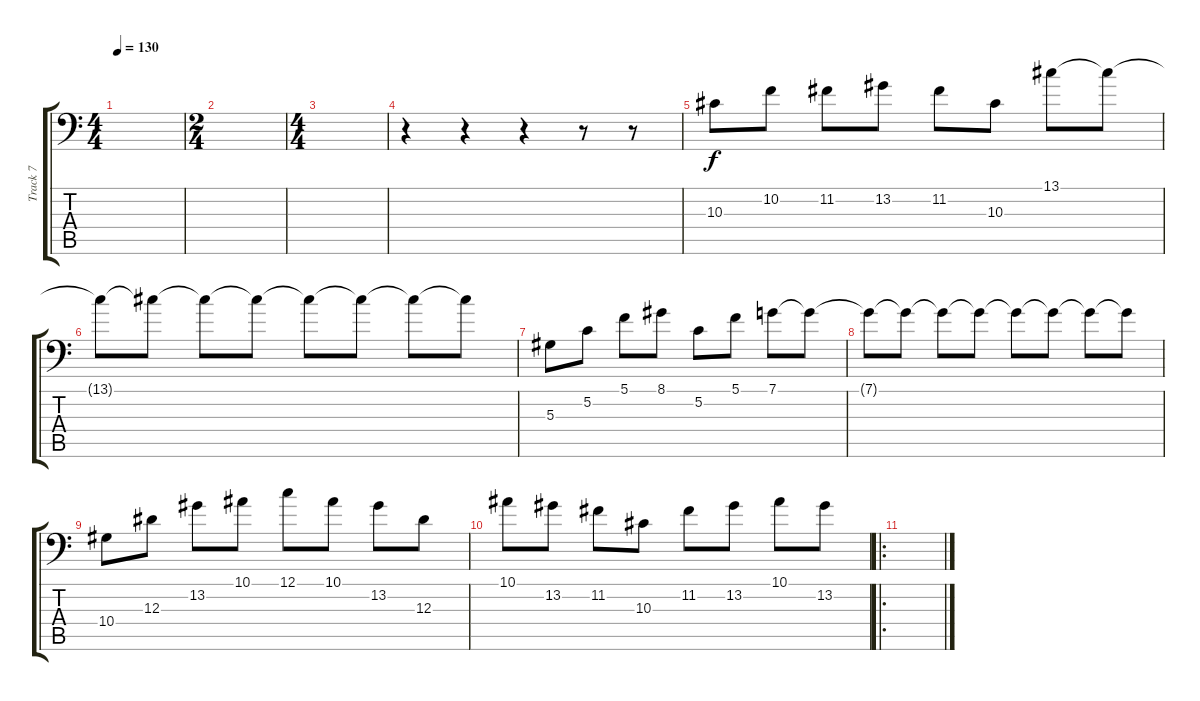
\track ("Track 7" "Track 7") {instrument electricgrandpiano}
\staff {score tabs}
\tuning (C4 G3 Eb3 Bb2 F2 Bb1) {hide}
\ts (4 4)
\tempo 130
\clef f4
\ks c
|
\ts (2 4)
|
\ts (4 4)
|
r.4 r.4 r.4{volume 10 instrument electricgrandpiano} r.8 r.8 |
10.3.8 10.2.8 11.2.8 13.2.8 11.2.8 10.3.8 13.1.8 13.1{t}.8 |
13.1{t}.8 13.1{t}.8 13.1{t}.8 13.1{t}.8 13.1{t}.8 13.1{t}.8 13.1{t}.8 13.1{t}.8 |
5.3.8 5.2.8 5.1.8 8.1.8 5.2.8 5.1.8 7.1.8 7.1{t}.8 |
7.1{t}.8 7.1{t}.8 7.1{t}.8 7.1{t}.8 7.1{t}.8 7.1{t}.8 7.1{t}.8 7.1{t}.8 |
10.4.8 12.3.8 13.2.8 10.1.8 12.1.8 10.1.8 13.2.8 12.3.8 |
10.1.8 13.2.8 11.2.8 10.3.8 11.2.8 13.2.8 10.1.8 13.2.8 |
\ro
